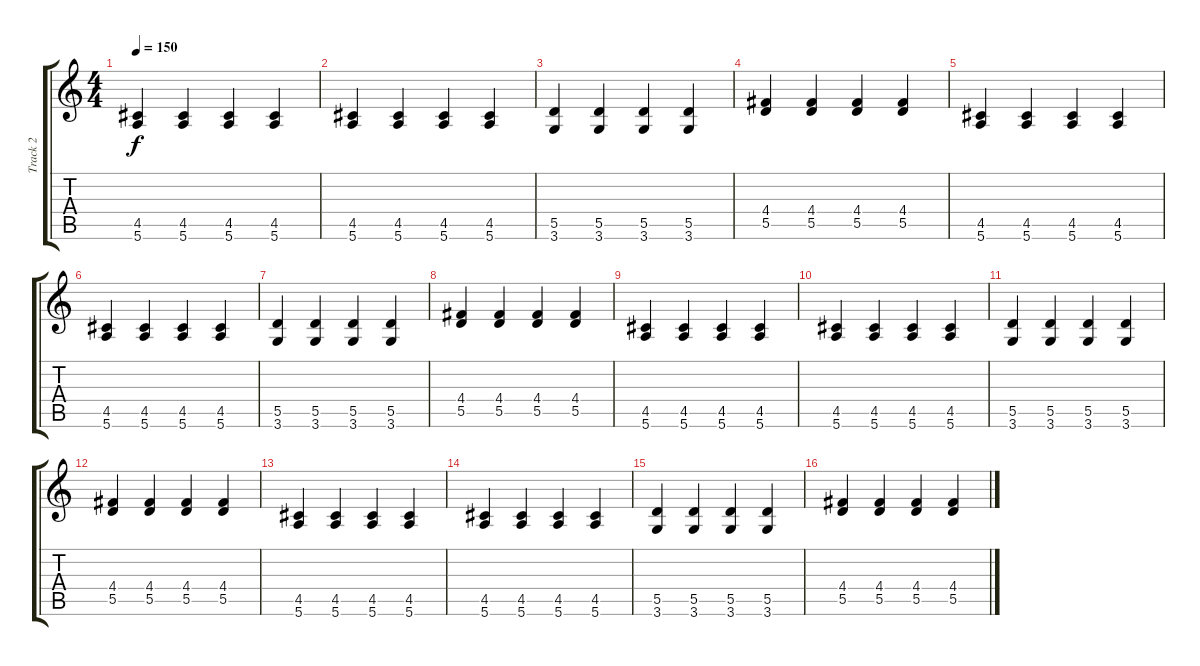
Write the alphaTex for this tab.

\track ("Track 2" "Track 2") {instrument overdrivenguitar}
\staff {score tabs}
\tuning (E4 B3 G3 D3 A2 E2) {hide}
\ts (4 4)
\tempo 150
\clef g2
\ks c
(4.5 5.6).4{dy f} (4.5 5.6).4 (4.5 5.6).4 (4.5 5.6).4 |
(4.5 5.6).4 (4.5 5.6).4 (4.5 5.6).4 (4.5 5.6).4 |
(5.5 3.6).4 (5.5 3.6).4 (5.5 3.6).4 (5.5 3.6).4 |
(4.4 5.5).4 (4.4 5.5).4 (4.4 5.5).4 (4.4 5.5).4 |
(4.5 5.6).4 (4.5 5.6).4 (4.5 5.6).4 (4.5 5.6).4 |
(4.5 5.6).4 (4.5 5.6).4 (4.5 5.6).4 (4.5 5.6).4 |
(5.5 3.6).4 (5.5 3.6).4 (5.5 3.6).4 (5.5 3.6).4 |
(4.4 5.5).4 (4.4 5.5).4 (4.4 5.5).4 (4.4 5.5).4 |
(4.5 5.6).4 (4.5 5.6).4 (4.5 5.6).4 (4.5 5.6).4 |
(4.5 5.6).4 (4.5 5.6).4 (4.5 5.6).4 (4.5 5.6).4 |
(5.5 3.6).4 (5.5 3.6).4 (5.5 3.6).4 (5.5 3.6).4 |
(4.4 5.5).4 (4.4 5.5).4 (4.4 5.5).4 (4.4 5.5).4 |
(4.5 5.6).4 (4.5 5.6).4 (4.5 5.6).4 (4.5 5.6).4 |
(4.5 5.6).4 (4.5 5.6).4 (4.5 5.6).4 (4.5 5.6).4 |
(5.5 3.6).4 (5.5 3.6).4 (5.5 3.6).4 (5.5 3.6).4 |
(4.4 5.5).4 (4.4 5.5).4 (4.4 5.5).4 (4.4 5.5).4
